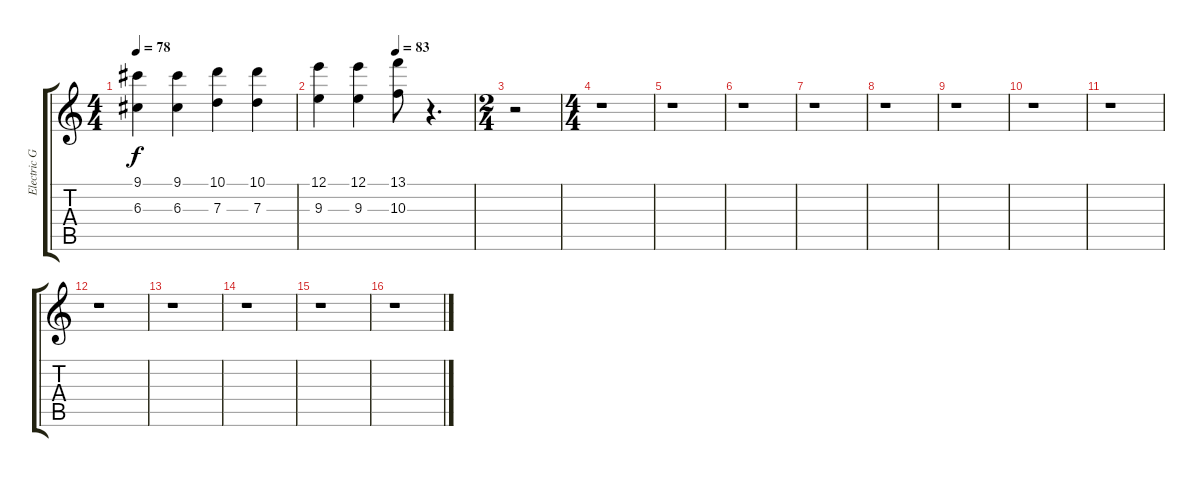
\track ("Electric Guitar 2" "Electric G") {instrument distortionguitar}
\staff {score tabs}
\tuning (E4 B3 G3 D3 A2 E2) {hide}
\ts (4 4)
\tempo 78
\clef g2
\ks c
(9.1 6.3).4{dy f} (9.1 6.3).4 (10.1 7.3).4 (10.1 7.3).4 |
\tempo (83 0.5)
(12.1 9.3).4 (12.1 9.3).4 (13.1 10.3).8 r.4{d} |
\ts (2 4)
r.2 |
\ts (4 4)
r.1 |
r.1 |
r.1 |
r.1 |
r.1 |
r.1 |
r.1 |
r.1 |
r.1 |
r.1 |
r.1 |
r.1 |
r.1
